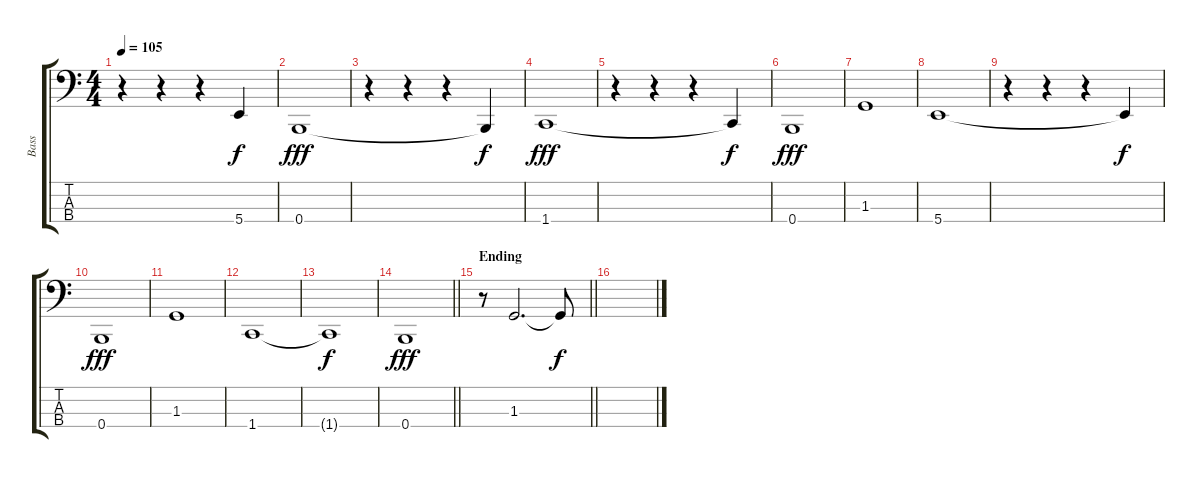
\track ("Bass" "Bass") {instrument electricbasspick}
\staff {score tabs}
\tuning (E2 B1 Gb1 B0) {hide}
\ts (4 4)
\tempo 105
\clef f4
\ks c
r.4{dy fff} r.4 r.4 5.4{t}.4{dy f} |
0.4.1{dy fff} |
r.4 r.4 r.4 0.4{t}.4{dy f} |
1.4.1{dy fff} |
r.4 r.4 r.4 1.4{t}.4{dy f} |
0.4.1{dy fff} |
1.3.1 |
5.4.1 |
r.4 r.4 r.4 5.4{t}.4{dy f} |
0.4.1{dy fff} |
1.3.1 |
1.4.1 |
1.4{t}.1{dy f} |
\barLineRight lightlight
0.4.1{dy fff} |
\section ("" "Ending")
\barLineRight lightlight
r.8 1.3.2{d} 1.3{t}.8{dy f} |
\section ("" "")
